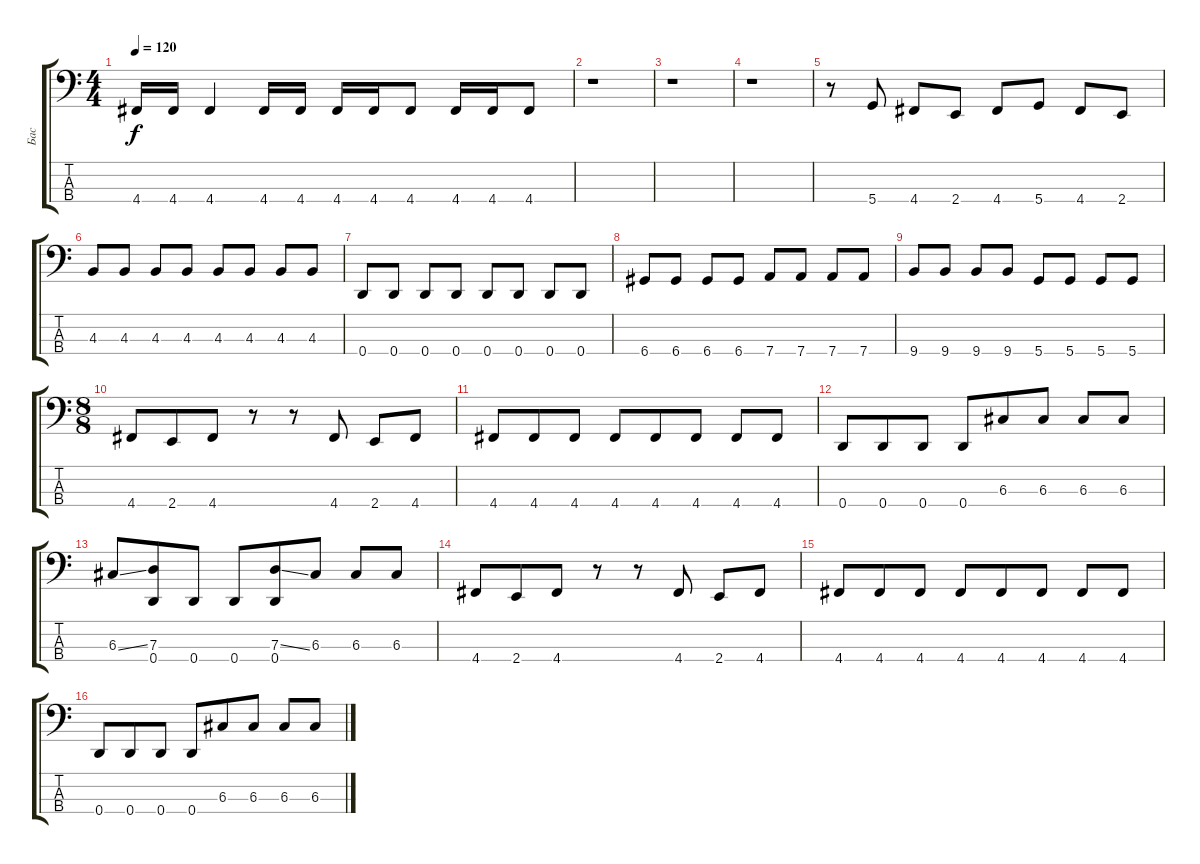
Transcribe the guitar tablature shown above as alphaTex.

\track ("Бас" "Бас") {instrument electricbassfinger}
\staff {score tabs}
\tuning (F2 C2 G1 D1) {hide}
\ts (4 4)
\tempo 120
\clef f4
\ks c
4.4.16{dy f} 4.4.16 4.4.4 4.4.16 4.4.16 4.4.16 4.4.16 4.4.8 4.4.16 4.4.16 4.4.8 |
r.1 |
r.1 |
r.1 |
r.8 5.4.8 4.4.8 2.4.8 4.4.8 5.4.8 4.4.8 2.4.8 |
4.3.8 4.3.8 4.3.8 4.3.8 4.3.8 4.3.8 4.3.8 4.3.8 |
0.4.8 0.4.8 0.4.8 0.4.8 0.4.8 0.4.8 0.4.8 0.4.8 |
6.4.8 6.4.8 6.4.8 6.4.8 7.4.8 7.4.8 7.4.8 7.4.8 |
9.4.8 9.4.8 9.4.8 9.4.8 5.4.8 5.4.8 5.4.8 5.4.8 |
\ts (8 8)
4.4.8 2.4.8 4.4.8 r.8 r.8 4.4.8 2.4.8 4.4.8 |
4.4.8 4.4.8 4.4.8 4.4.8 4.4.8 4.4.8 4.4.8 4.4.8 |
0.4.8 0.4.8 0.4.8 0.4.8 6.3.8 6.3.8 6.3.8 6.3.8 |
6.3{ss}.8 (7.3 0.4).8 0.4.8 0.4.8 (7.3{ss} 0.4).8 6.3.8 6.3.8 6.3.8 |
4.4.8 2.4.8 4.4.8 r.8 r.8 4.4.8 2.4.8 4.4.8 |
4.4.8 4.4.8 4.4.8 4.4.8 4.4.8 4.4.8 4.4.8 4.4.8 |
0.4.8 0.4.8 0.4.8 0.4.8 6.3.8 6.3.8 6.3.8 6.3.8
